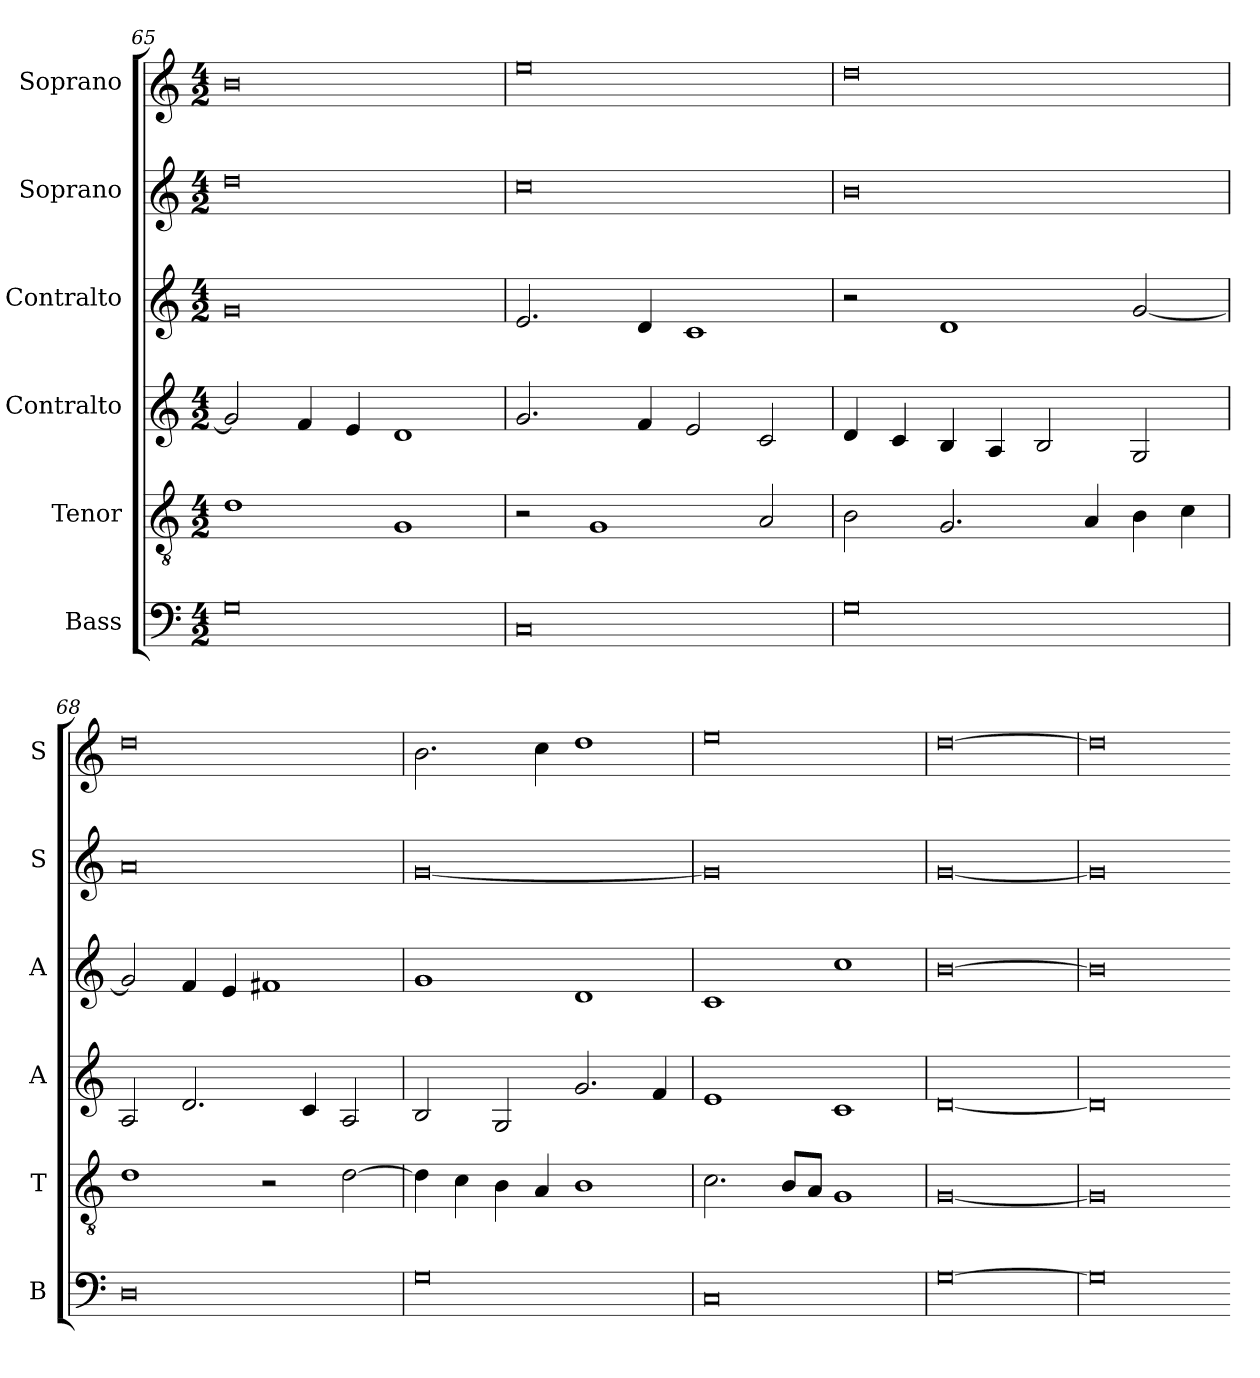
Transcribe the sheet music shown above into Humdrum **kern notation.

**kern	**kern	**kern	**kern	**kern	**kern
*part6	*part5	*part4	*part3	*part2	*part1
*staff6	*staff5	*staff4	*staff3	*staff2	*staff1
*I"Bass	*I"Tenor	*I"Contralto	*I"Contralto	*I"Soprano	*I"Soprano
*I'B	*I'T	*I'A	*I'A	*I'S	*I'S
*clefF4	*clefGv2	*clefG2	*clefG2	*clefG2	*clefG2
*k[]	*k[]	*k[]	*k[]	*k[]	*k[]
*C:ion	*C:ion	*C:ion	*C:ion	*C:ion	*C:ion
*M4/2	*M4/2	*M4/2	*M4/2	*M4/2	*M4/2
=65	=65	=65	=65	=65	=65
0G	1d	2g]	0g	0dd	0b
.	.	4f	.	.	.
.	.	4e	.	.	.
.	1G	1d	.	.	.
=66	=66	=66	=66	=66	=66
0C	2r	2.g	2.e	0cc	0ee
.	1G	.	.	.	.
.	.	4f	4d	.	.
.	.	2e	1c	.	.
.	2A	2c	.	.	.
=67	=67	=67	=67	=67	=67
0G	2B	4d	2r	0b	0dd
.	.	4c	.	.	.
.	2.G	4B	1d	.	.
.	.	4A	.	.	.
.	.	2B	.	.	.
.	4A	.	.	.	.
.	4B	2G	[2g	.	.
.	4c	.	.	.	.
=68	=68	=68	=68	=68	=68
0D	1d	2A	2g]	0a	0dd
.	.	2.d	4f	.	.
.	.	.	4e	.	.
.	2r	.	1f#X	.	.
.	.	4c	.	.	.
.	[2d	2A	.	.	.
=69	=69	=69	=69	=69	=69
0G	4d]	2B	1g	[0g	2.b
.	4c	.	.	.	.
.	4B	2G	.	.	.
.	4A	.	.	.	4cc
.	1B	2.g	1d	.	1dd
.	.	4f	.	.	.
=70	=70	=70	=70	=70	=70
0C	2.c	1e	1c	0g]	0ee
.	8B/L	.	.	.	.
.	8A/J	.	.	.	.
.	1G	1c	1cc	.	.
=71	=71	=71	=71	=71	=71
[0G	[0G	[0d	[0b	[0g	[0dd
=72	=72	=72	=72	=72	=72
0G]	0G]	0d]	0b]	0g]	0dd]
=-	=-	=-	=-	=-	=-
*-	*-	*-	*-	*-	*-
